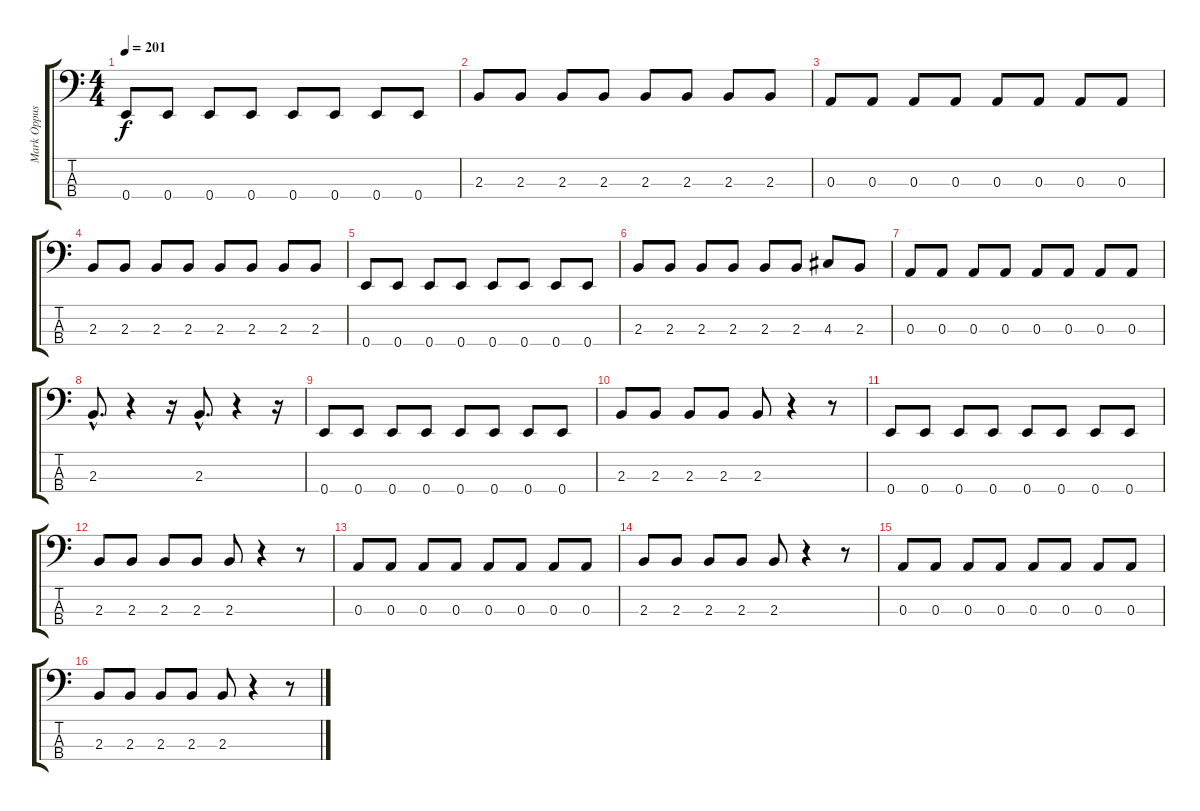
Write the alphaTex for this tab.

\track ("Mark Oppus(bass)" "Mark Oppus") {instrument electricbasspick}
\staff {score tabs}
\tuning (G2 D2 A1 E1) {hide}
\ts (4 4)
\tempo 201
\clef f4
\ks c
0.4.8{dy f} 0.4.8 0.4.8 0.4.8 0.4.8 0.4.8 0.4.8 0.4.8 |
2.3.8 2.3.8 2.3.8 2.3.8 2.3.8 2.3.8 2.3.8 2.3.8 |
0.3.8 0.3.8 0.3.8 0.3.8 0.3.8 0.3.8 0.3.8 0.3.8 |
2.3.8 2.3.8 2.3.8 2.3.8 2.3.8 2.3.8 2.3.8 2.3.8 |
0.4.8 0.4.8 0.4.8 0.4.8 0.4.8 0.4.8 0.4.8 0.4.8 |
2.3.8 2.3.8 2.3.8 2.3.8 2.3.8 2.3.8 4.3.8 2.3.8 |
0.3.8 0.3.8 0.3.8 0.3.8 0.3.8 0.3.8 0.3.8 0.3.8 |
2.3{hac}.8{d} r.4 r.16 2.3{hac}.8{d} r.4 r.16 |
0.4.8 0.4.8 0.4.8 0.4.8 0.4.8 0.4.8 0.4.8 0.4.8 |
2.3.8 2.3.8 2.3.8 2.3.8 2.3.8 r.4 r.8 |
0.4.8 0.4.8 0.4.8 0.4.8 0.4.8 0.4.8 0.4.8 0.4.8 |
2.3.8 2.3.8 2.3.8 2.3.8 2.3.8 r.4 r.8 |
0.3.8 0.3.8 0.3.8 0.3.8 0.3.8 0.3.8 0.3.8 0.3.8 |
2.3.8 2.3.8 2.3.8 2.3.8 2.3.8 r.4 r.8 |
0.3.8 0.3.8 0.3.8 0.3.8 0.3.8 0.3.8 0.3.8 0.3.8 |
2.3.8 2.3.8 2.3.8 2.3.8 2.3.8 r.4 r.8
